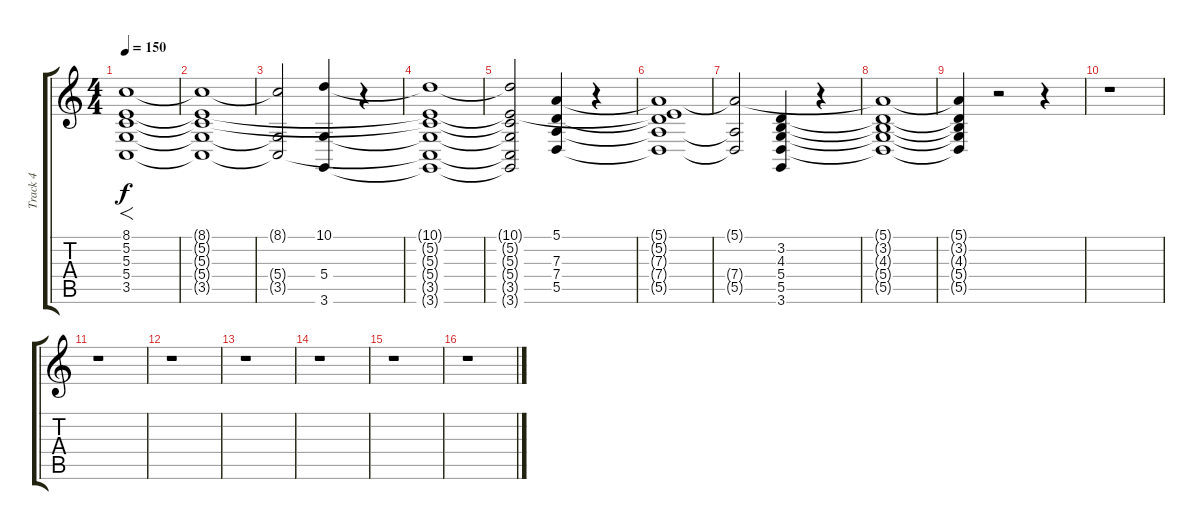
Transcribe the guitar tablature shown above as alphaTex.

\track ("Track 4" "Track 4") {instrument stringensemble2}
\staff {score tabs}
\tuning (E4 B3 G3 D3 A2 E2) {hide}
\ts (4 4)
\tempo 150
\clef g2
\ks c
(8.1 5.2 5.3 5.4 3.5).1{f dy f instrument stringensemble2} |
(8.1{t} 5.2{t} 5.3{t} 5.4{t} 3.5{t}).1 |
(8.1{t} 5.4{t} 3.5{t}).2 (10.1 5.4 3.6).4 r.4 |
(10.1{t} 5.2{t} 5.3{t} 5.4{t} 3.5{t} 3.6{t}).1 |
(10.1{t} 5.2{t} 5.3{t} 5.4{t} 3.5{t} 3.6{t}).2 (5.1 7.3 7.4 5.5).4 r.4 |
(5.1{t} 5.2{t} 7.3{t} 7.4{t} 5.5{t}).1 |
(5.1{t} 7.4{t} 5.5{t}).2 (3.2 4.3 5.4 5.5 3.6).4 r.4 |
(5.1{t} 3.2{t} 4.3{t} 5.4{t} 5.5{t}).1 |
(5.1{t} 3.2{t} 4.3{t} 5.4{t} 5.5{t}).4 r.2 r.4 |
r.1 |
r.1 |
r.1 |
r.1 |
r.1 |
r.1 |
r.1
